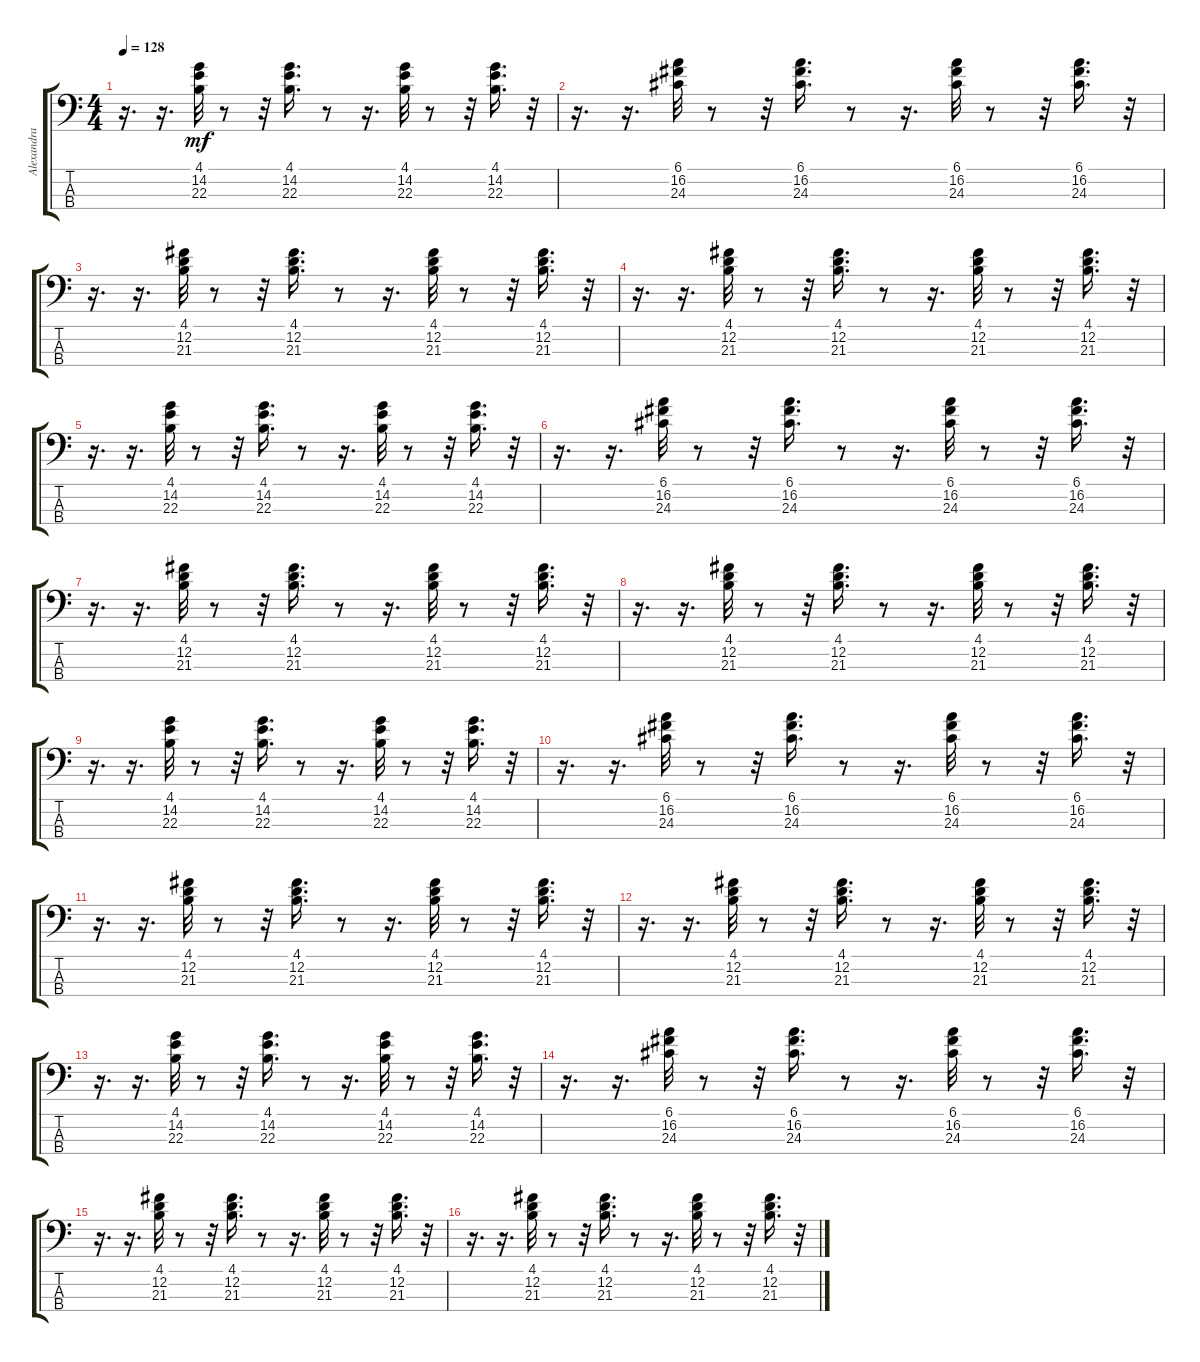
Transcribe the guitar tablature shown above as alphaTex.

\track ("Alexandra Stan - Mr Saxobeat" "Alexandra ") {instrument synthbass1}
\staff {score tabs}
\tuning (G2 D2 A1 E1) {hide}
\ts (4 4)
\tempo 128
\clef f4
\ks c
r.16{d dy mf} r.16{d} (4.1 14.2 22.3).32 r.8 r.32 (4.1 14.2 22.3).16{d} r.8 r.16{d} (4.1 14.2 22.3).32 r.8 r.32 (4.1 14.2 22.3).16{d} r.32 |
r.16{d} r.16{d} (6.1 16.2 24.3).32 r.8 r.32 (6.1 16.2 24.3).16{d} r.8 r.16{d} (6.1 16.2 24.3).32 r.8 r.32 (6.1 16.2 24.3).16{d} r.32 |
r.16{d} r.16{d} (4.1 12.2 21.3).32 r.8 r.32 (4.1 12.2 21.3).16{d} r.8 r.16{d} (4.1 12.2 21.3).32 r.8 r.32 (4.1 12.2 21.3).16{d} r.32 |
r.16{d} r.16{d} (4.1 12.2 21.3).32 r.8 r.32 (4.1 12.2 21.3).16{d} r.8 r.16{d} (4.1 12.2 21.3).32 r.8 r.32 (4.1 12.2 21.3).16{d} r.32 |
r.16{d} r.16{d} (4.1 14.2 22.3).32 r.8 r.32 (4.1 14.2 22.3).16{d} r.8 r.16{d} (4.1 14.2 22.3).32 r.8 r.32 (4.1 14.2 22.3).16{d} r.32 |
r.16{d} r.16{d} (6.1 16.2 24.3).32 r.8 r.32 (6.1 16.2 24.3).16{d} r.8 r.16{d} (6.1 16.2 24.3).32 r.8 r.32 (6.1 16.2 24.3).16{d} r.32 |
r.16{d} r.16{d} (4.1 12.2 21.3).32 r.8 r.32 (4.1 12.2 21.3).16{d} r.8 r.16{d} (4.1 12.2 21.3).32 r.8 r.32 (4.1 12.2 21.3).16{d} r.32 |
r.16{d} r.16{d} (4.1 12.2 21.3).32 r.8 r.32 (4.1 12.2 21.3).16{d} r.8 r.16{d} (4.1 12.2 21.3).32 r.8 r.32 (4.1 12.2 21.3).16{d} r.32 |
r.16{d} r.16{d} (4.1 14.2 22.3).32 r.8 r.32 (4.1 14.2 22.3).16{d} r.8 r.16{d} (4.1 14.2 22.3).32 r.8 r.32 (4.1 14.2 22.3).16{d} r.32 |
r.16{d} r.16{d} (6.1 16.2 24.3).32 r.8 r.32 (6.1 16.2 24.3).16{d} r.8 r.16{d} (6.1 16.2 24.3).32 r.8 r.32 (6.1 16.2 24.3).16{d} r.32 |
r.16{d} r.16{d} (4.1 12.2 21.3).32 r.8 r.32 (4.1 12.2 21.3).16{d} r.8 r.16{d} (4.1 12.2 21.3).32 r.8 r.32 (4.1 12.2 21.3).16{d} r.32 |
r.16{d} r.16{d} (4.1 12.2 21.3).32 r.8 r.32 (4.1 12.2 21.3).16{d} r.8 r.16{d} (4.1 12.2 21.3).32 r.8 r.32 (4.1 12.2 21.3).16{d} r.32 |
r.16{d} r.16{d} (4.1 14.2 22.3).32 r.8 r.32 (4.1 14.2 22.3).16{d} r.8 r.16{d} (4.1 14.2 22.3).32 r.8 r.32 (4.1 14.2 22.3).16{d} r.32 |
r.16{d} r.16{d} (6.1 16.2 24.3).32 r.8 r.32 (6.1 16.2 24.3).16{d} r.8 r.16{d} (6.1 16.2 24.3).32 r.8 r.32 (6.1 16.2 24.3).16{d} r.32 |
r.16{d} r.16{d} (4.1 12.2 21.3).32 r.8 r.32 (4.1 12.2 21.3).16{d} r.8 r.16{d} (4.1 12.2 21.3).32 r.8 r.32 (4.1 12.2 21.3).16{d} r.32 |
r.16{d} r.16{d} (4.1 12.2 21.3).32 r.8 r.32 (4.1 12.2 21.3).16{d} r.8 r.16{d} (4.1 12.2 21.3).32 r.8 r.32 (4.1 12.2 21.3).16{d} r.32
